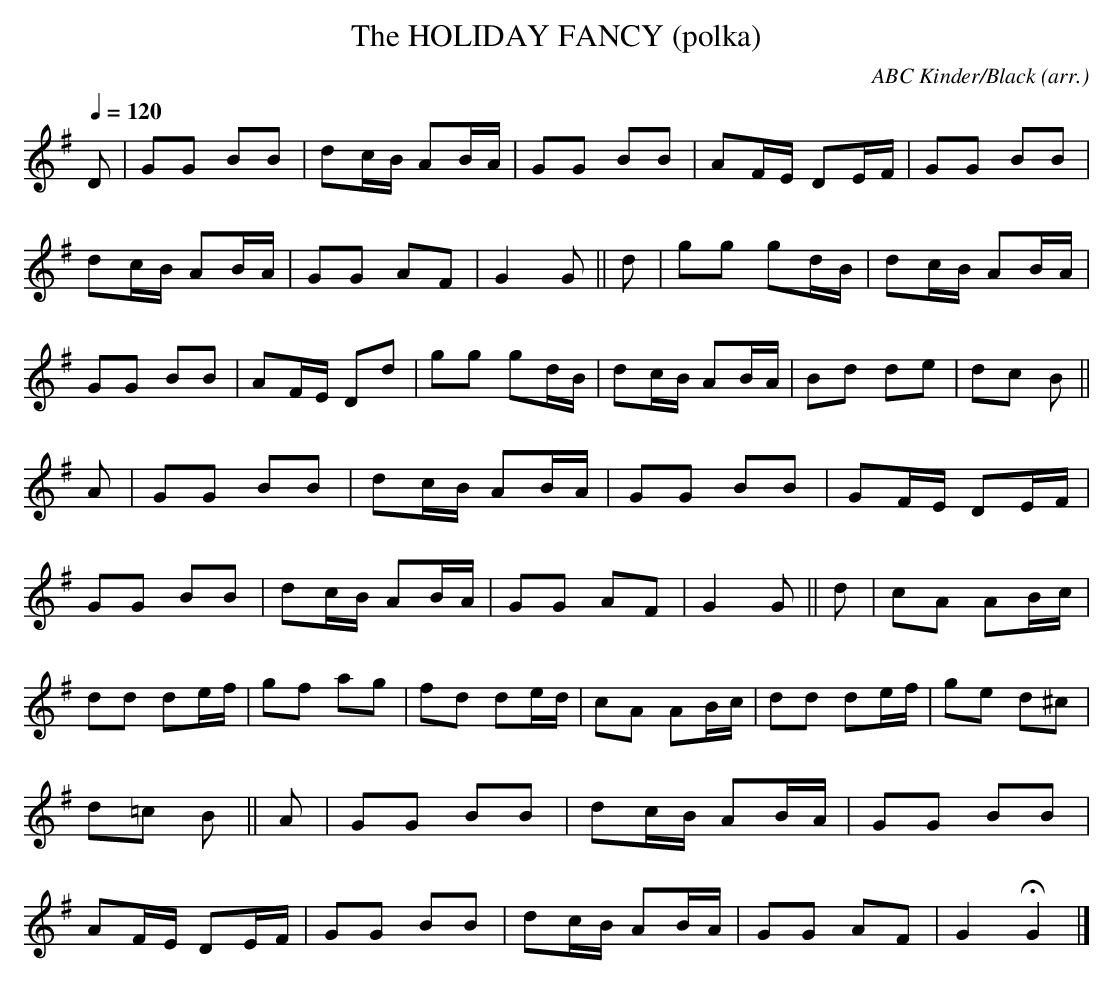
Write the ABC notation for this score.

X:1
T:HOLIDAY FANCY (polka), The\
C:ABC Kinder/Black (arr.)\
about this interesting little tune. 2/4 time could be a march or hornpipe \
or even a reel. I decided on a polka since there are so few in any of \
the Chief's books!\
are no segno or DC/DS indications to that effect. In any case I have\
taken the liberty etc. etc.\
M:2/4\
L:1/8\
Q:1/4=120\
K:G\
D|GG BB|dc/B/ AB/A/|GG BB|AF/E/ DE/F/|\
GG BB|dc/B/ AB/A/|GG AF|G2 G||\
d|gg gd/B/|dc/B/ AB/A/|GG BB|AF/E/ Dd|\
gg gd/B/|dc/B/ AB/A/|Bd de|dc B||\
A|GG BB|dc/B/ AB/A/|GG BB|GF/E/ DE/F/|\
GG BB|dc/B/ AB/A/|GG AF|G2 G||\
d|cA AB/c/|dd de/f/|gf ag|fd de/d/|\
cA AB/c/|dd de/f/|ge d^c|d=c B||\
A|GG BB|dc/B/ AB/A/|GG BB|AF/E/ DE/F/|\
GG BB|dc/B/ AB/A/|GG AF|G2 HG2|]\
\
\
\
